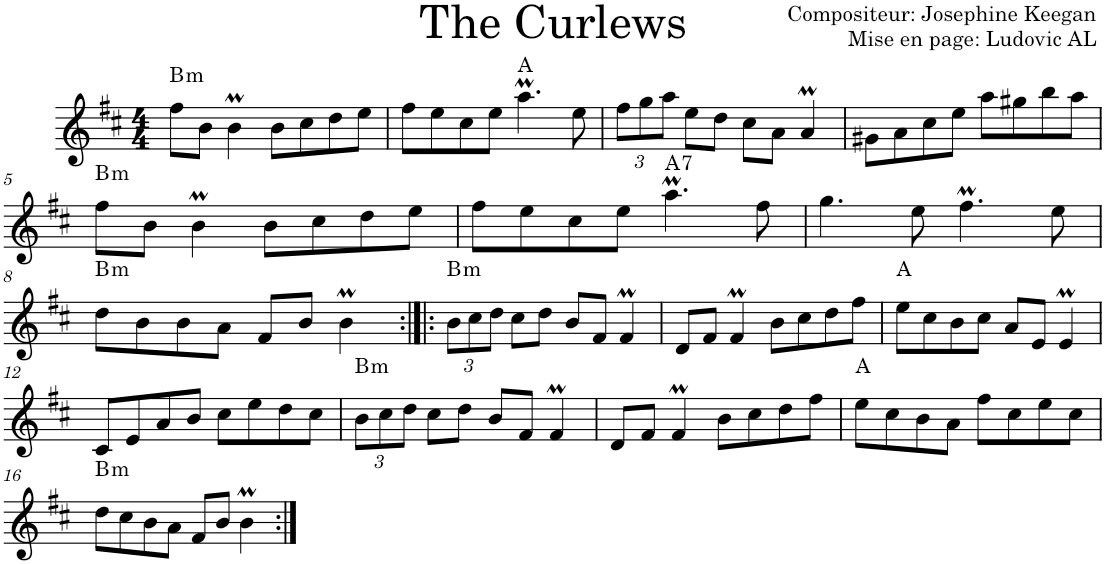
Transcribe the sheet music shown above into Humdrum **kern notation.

**kern	**harte
*part1	*part1
*staff1	*
*I"Violon	*
*I'Vln.	*
*clefG2	*
*k[f#c#]	*
*M4/4	*
=1	=1
!	!LO:H:kt=m
8ff#\L	B:min
8b\J	.
4bM\	.
8b\L	.
8cc#\	.
8dd\	.
8ee\J	.
=2	=2
8ff#\L	.
8ee\	.
8cc#\	.
8ee\J	.
4.aaM\	A:maj
8ee\	.
=3	=3
*Xbrackettup	*
12ff#\L	.
12gg\	.
12aa\J	.
8ee\L	.
8dd\J	.
8cc#\L	.
8a\J	.
4aM/	.
=4	=4
8g#X\L	.
8a\	.
8cc#\	.
8ee\J	.
8aa\L	.
8gg#X\	.
8bb\	.
8aa\J	.
!!LO:LB:g=z
=5	=5
!	!LO:H:kt=m
8ff#\L	B:min
8b\J	.
4bM\	.
8b\L	.
8cc#\	.
8dd\	.
8ee\J	.
=6	=6
8ff#\L	.
8ee\	.
8cc#\	.
8ee\J	.
!	!LO:H:kt=7
4.aaM\	A:7
8ff#\	.
=7	=7
4.gg\	.
8ee\	.
4.ff#m\	.
8ee\	.
!!LO:LB:g=z
=8	=8
!	!LO:H:kt=m
8dd\L	B:min
8b\	.
8b\	.
8a\J	.
8f#/L	.
8b/J	.
4bM\	.
=9:|!|:	=9:|!|:
!	!LO:H:kt=m
12b\L	B:min
12cc#\	.
12dd\J	.
8cc#\L	.
8dd\J	.
8b/L	.
8f#/J	.
4f#m/	.
=10	=10
8d/L	.
8f#/J	.
4f#m/	.
8b\L	.
8cc#\	.
8dd\	.
8ff#\J	.
=11	=11
8ee\L	A:maj
8cc#\	.
8b\	.
8cc#\J	.
8a/L	.
8e/J	.
4eM/	.
!!LO:LB:g=z
=12	=12
8c#/L	.
8e/	.
8a/	.
8b/J	.
8cc#\L	.
8ee\	.
8dd\	.
8cc#\J	.
=13	=13
!	!LO:H:kt=m
12b\L	B:min
12cc#\	.
12dd\J	.
8cc#\L	.
8dd\J	.
8b/L	.
8f#/J	.
4f#m/	.
=14	=14
8d/L	.
8f#/J	.
4f#m/	.
8b\L	.
8cc#\	.
8dd\	.
8ff#\J	.
=15	=15
8ee\L	A:maj
8cc#\	.
8b\	.
8a\J	.
8ff#\L	.
8cc#\	.
8ee\	.
8cc#\J	.
!!LO:LB:g=z
=16	=16
!	!LO:H:kt=m
8dd\L	B:min
8cc#\	.
8b\	.
8a\J	.
8f#/L	.
8b/J	.
4bM\	.
=:|!	=:|!
*-	*-
